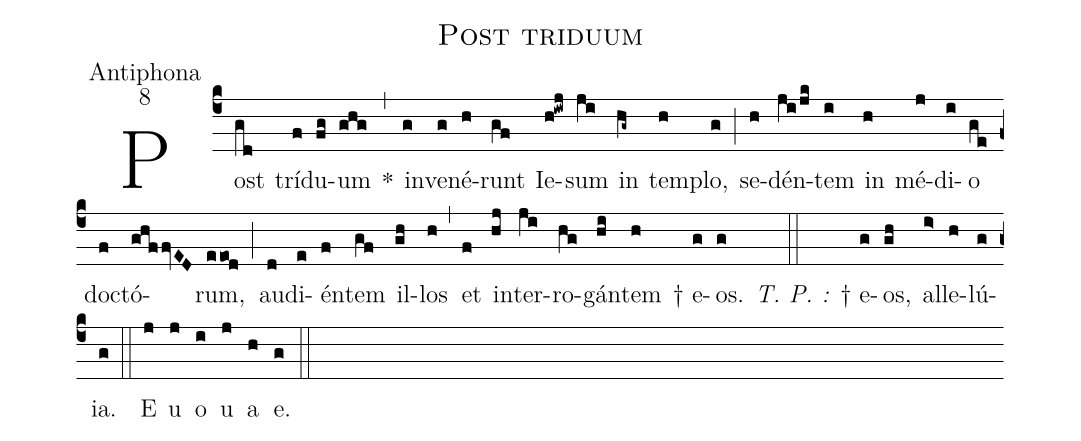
name:Post triduum;
office-part:Antiphona;
mode:8;
%%
(c4)Post(gd) trí(f)du(fg)um(ghg) *(,) in(g)ve(g)né(h)runt(gf) Ie(h!iwj)sum(ji) in(hg~) tem(h)plo,(g) (;) se(h)dén(ji/jk)tem(i) in(h) mé(j)di(i)o(ge) do(f)ctó(ghffvED)rum,(eeo@d) (;) au(d)di(e)én(f)tem(gf) il(gh)los(h) (,) et(f) in(hj)ter(ji)ro(hg)gán(hi)tem(h) † e(g)os.(g) <i>T. P. :</i>(::) † e(g)os,(gh) al(i>)le(h)lú(g)ia.(g) (::) E(j) u(j) o(i) u(j) a(h) e.(g) (::)
